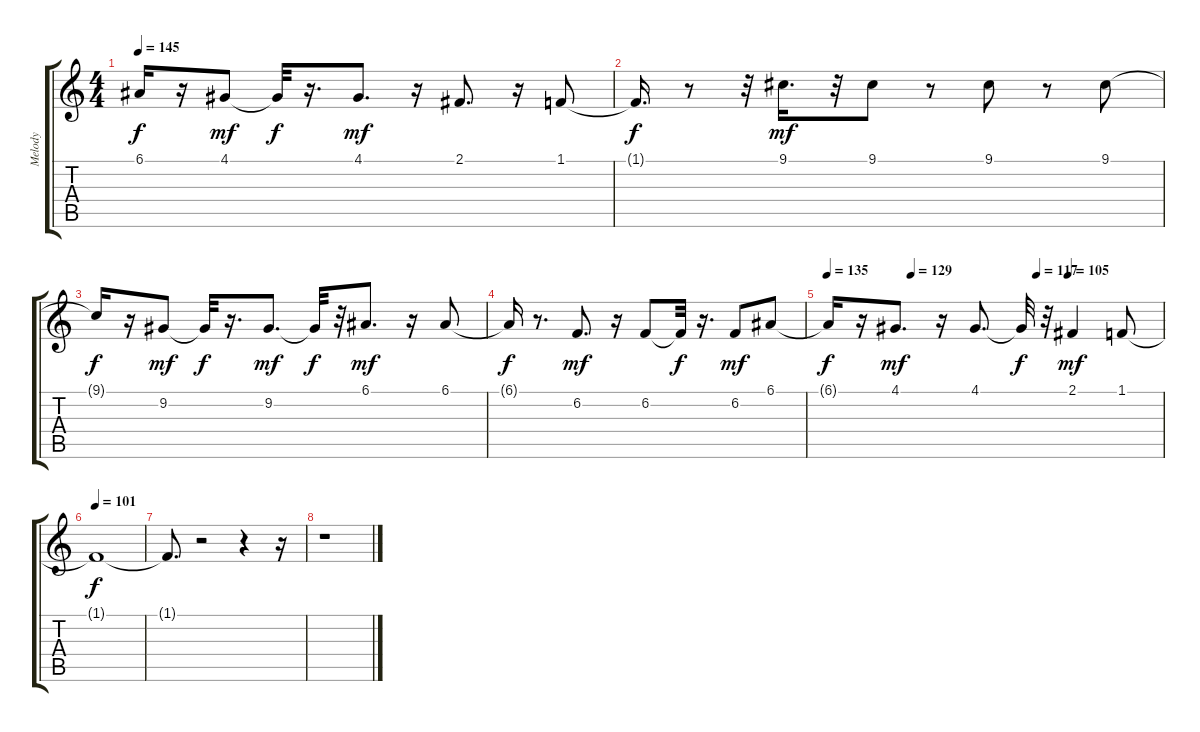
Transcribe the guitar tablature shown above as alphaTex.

\track ("Melody" "Melody") {instrument clarinet}
\staff {score tabs}
\tuning (E4 B3 G3 D3 A2 E2) {hide}
\ts (4 4)
\tempo 145
\clef g2
\ks c
6.1{t}.16{dy f} r.16 4.1.8{dy mf} 4.1{t}.32{dy f} r.16{d} 4.1.8{d dy mf} r.16 2.1.8{d} r.16 1.1.8 |
1.1{t}.16{d dy f} r.8 r.32 9.1.16{d dy mf} r.32 9.1.8 r.8 9.1.8 r.8 9.1.8 |
9.1{t}.16{dy f} r.16 9.2.8{dy mf} 9.2{t}.32{dy f} r.16{d} 9.2.8{d dy mf} 9.2{t}.32{dy f} r.32 6.1.8{d dy mf} r.16 6.1.8 |
6.1{t}.16{dy f} r.8{d} 6.2.8{d dy mf} r.16 6.2.8 6.2{t}.32{dy f} r.16{d} 6.2.8{dy mf} 6.1.8 |
\tempo 135
\tempo (129 0.25)
\tempo (117 0.625)
\tempo (105 0.71875)
6.1{t}.16{dy f} r.16 4.1.8{d dy mf} r.16 4.1.8{d} 4.1{t}.32{dy f} r.32 2.1.4{dy mf} 1.1.8 |
\tempo 101
1.1{t}.1{dy f} |
1.1{t}.8{d} r.2 r.4 r.16 |
r.1
